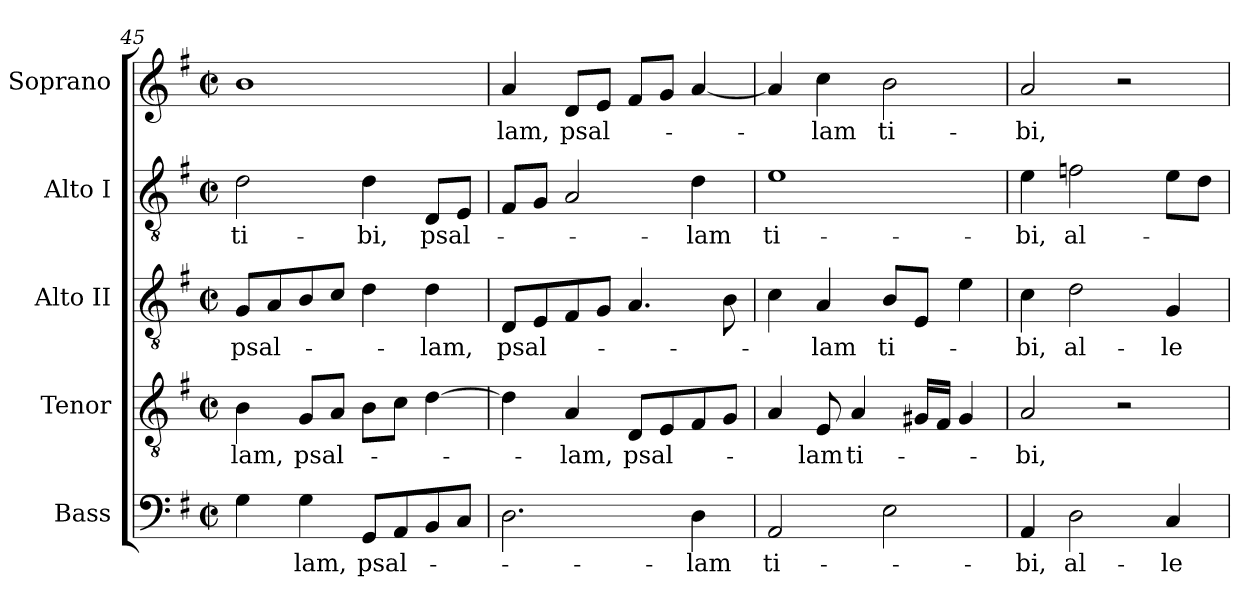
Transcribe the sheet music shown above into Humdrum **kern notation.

**kern	**text	**kern	**text	**kern	**text	**kern	**text	**kern	**text
*part5	*part5	*part4	*part4	*part3	*part3	*part2	*part2	*part1	*part1
*staff5	*staff5	*staff4	*staff4	*staff3	*staff3	*staff2	*staff2	*staff1	*staff1
*I"Bass	*	*I"Tenor	*	*I"Alto II	*	*I"Alto I	*	*I"Soprano	*
*	*	*	*	*I'T. II	*	*I'T.	*	*I'A.	*
*clefF4	*	*clefGv2	*	*clefGv2	*	*clefGv2	*	*clefG2	*
*	*	*	*	*ITrd7c12	*	*ITrd7c12	*	*	*
*k[f#]	*	*k[f#]	*	*k[f#]	*	*k[f#]	*	*k[f#]	*
*G:	*	*G:	*	*G:	*	*G:	*	*G:	*
*M2/2	*	*M2/2	*	*M2/2	*	*M2/2	*	*M2/2	*
*met(c|)	*	*met(c|)	*	*met(c|)	*	*met(c|)	*	*met(c|)	*
=45	=45	=45	=45	=45	=45	=45	=45	=45	=45
!	!	!	!LO:LY:b:color=#000000	!	!	!	!	!	!
!	!	!	!	!	!LO:LY:b:color=#000000	!	!	!	!
!	!	!	!	!	!	!	!LO:LY:b:color=#000000	!	!
4Gi\	.	4Bi\	-lam,	8GGi/L	psal-	2Di\	ti-	1bi	.
.	.	.	.	8AAi/	.	.	.	.	.
!	!LO:LY:b:color=#000000	!	!	!	!	!	!	!	!
!	!	!	!LO:LY:b:color=#000000	!	!	!	!	!	!
4Gi\	-lam,	8Gi/L	psal-	8BBi/	.	.	.	.	.
.	.	8Ai/J	.	8Ci/J	.	.	.	.	.
!	!LO:LY:b:color=#000000	!	!	!	!	!	!	!	!
!	!	!	!	!	!	!	!LO:LY:b:color=#000000	!	!
8GGi/L	psal-	8Bi\L	.	4Di\	.	4Di\	-bi,	.	.
8AAi/	.	8ci\J	.	.	.	.	.	.	.
!	!	!	!	!	!LO:LY:b:color=#000000	!	!	!	!
!	!	!	!	!	!	!	!LO:LY:b:color=#000000	!	!
8BBi/	.	[>4di\	.	4Di\	-lam,	8DDi/L	psal-	.	.
8Ci/J	.	.	.	.	.	8EEi/J	.	.	.
!!LO:LB:g=z
=46	=46	=46	=46	=46	=46	=46	=46	=46	=46
!	!	!	!	!	!LO:LY:b:color=#000000	!	!	!	!
!	!	!	!	!	!	!	!	!	!LO:LY:b:color=#000000
2.Di\	.	4di\]	.	8DDi/L	psal-	8FF#i/L	.	4ai/	-lam,
.	.	.	.	8EEi/	.	8GGi/J	.	.	.
!	!	!	!LO:LY:b:color=#000000	!	!	!	!	!	!
!	!	!	!	!	!	!	!	!	!LO:LY:b:color=#000000
.	.	4Ai/	-lam,	8FF#i/	.	2AAi/	.	8di/L	psal-
.	.	.	.	8GGi/J	.	.	.	8ei/J	.
!	!	!	!LO:LY:b:color=#000000	!	!	!	!	!	!
.	.	8Di/L	psal-	4.AAi/	.	.	.	8f#i/L	.
.	.	8Ei/	.	.	.	.	.	8gi/J	.
!	!LO:LY:b:color=#000000	!	!	!	!	!	!	!	!
!	!	!	!	!	!	!	!LO:LY:b:color=#000000	!	!
4Di\	-lam	8F#i/	.	.	.	4Di\	-lam	[<4ai/	.
.	.	8Gi/J	.	8BBi\	.	.	.	.	.
=47	=47	=47	=47	=47	=47	=47	=47	=47	=47
!	!LO:LY:b:color=#000000	!	!	!	!	!	!	!	!
!	!	!	!	!	!	!	!LO:LY:b:color=#000000	!	!
2AAi/	ti-	4Ai/	.	4Ci\	.	1Ei	ti-	4ai/]	.
!	!	!	!LO:LY:b:color=#000000	!	!	!	!	!	!
!	!	!	!	!	!LO:LY:b:color=#000000	!	!	!	!
!	!	!	!	!	!	!	!	!	!LO:LY:b:color=#000000
.	.	8Ei/	-lam	4AAi/	-lam	.	.	4cci\	-lam
!	!	!	!LO:LY:b:color=#000000	!	!	!	!	!	!
.	.	4Ai/	ti-	.	.	.	.	.	.
!	!	!	!	!	!LO:LY:b:color=#000000	!	!	!	!
!	!	!	!	!	!	!	!	!	!LO:LY:b:color=#000000
2Ei\	.	.	.	8BBi/L	ti-	.	.	2bi\	ti-
.	.	16G#Xi/LL	.	8EEi/J	.	.	.	.	.
.	.	16F#i/JJ	.	.	.	.	.	.	.
.	.	4G#i/	.	4Ei\	.	.	.	.	.
=48	=48	=48	=48	=48	=48	=48	=48	=48	=48
!	!LO:LY:b:color=#000000	!	!	!	!	!	!	!	!
!	!	!	!LO:LY:b:color=#000000	!	!	!	!	!	!
!	!	!	!	!	!LO:LY:b:color=#000000	!	!	!	!
!	!	!	!	!	!	!	!LO:LY:b:color=#000000	!	!
!	!	!	!	!	!	!	!	!	!LO:LY:b:color=#000000
4AAi/	-bi,	2Ai/	-bi,	4Ci\	-bi,	4Ei\	-bi,	2ai/	-bi,
!	!LO:LY:b:color=#000000	!	!	!	!	!	!	!	!
!	!	!	!	!	!LO:LY:b:color=#000000	!	!	!	!
!	!	!	!	!	!	!	!LO:LY:b:color=#000000	!	!
2Di\	al-	.	.	2Di\	al-	2Fni\	al-	.	.
.	.	2r	.	.	.	.	.	2r	.
!	!LO:LY:b:color=#000000	!	!	!	!	!	!	!	!
!	!	!	!	!	!LO:LY:b:color=#000000	!	!	!	!
4Ci/	-le-	.	.	4GGi/	-le-	8Ei\L	.	.	.
.	.	.	.	.	.	8Di\J	.	.	.
=	=	=	=	=	=	=	=	=	=
*-	*-	*-	*-	*-	*-	*-	*-	*-	*-
